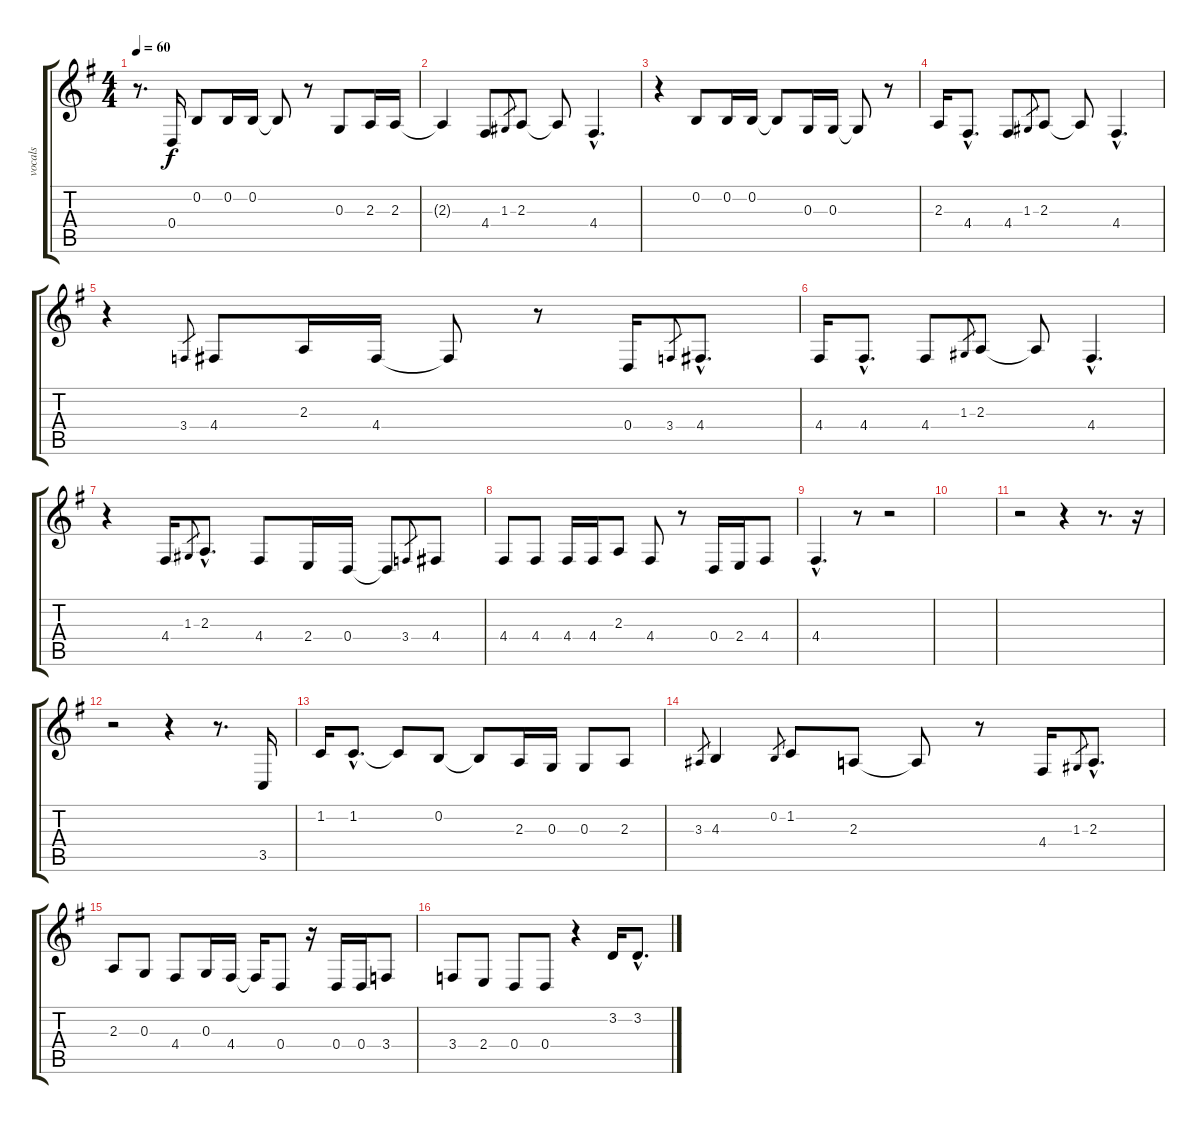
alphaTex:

\track ("vocals" "vocals") {instrument altosax}
\staff {score tabs}
\tuning (E4 B3 G3 D3 A2 E2) {hide}
\ts (4 4)
\tempo 60
\clef g2
\ks g
r.8{d dy f} 0.4.16 0.2.8 0.2.16 0.2.16 0.2{t}.8 r.8 0.3.8 2.3.16 2.3.16 |
2.3{t}.4 4.4.8 1.3.8{gr} 2.3.8 2.3{t}.8 4.4{hac}.4{d} |
r.4 0.2.8 0.2.16 0.2.16 0.2{t}.8 0.3.16 0.3.16 0.3{t}.8 r.8 |
2.3.16 4.4{hac}.8{d} 4.4.8 1.3.8{gr} 2.3.8 2.3{t}.8 4.4{hac}.4{d} |
r.4 3.4.8{gr} 4.4.8 2.3.16 4.4.16 4.4{t}.8 r.8 0.4.16 3.4.8{gr} 4.4{hac}.8{d} |
4.4.16 4.4{hac}.8{d} 4.4.8 1.3.8{gr} 2.3.8 2.3{t}.8 4.4{hac}.4{d} |
r.4 4.4.16 1.3.8{gr} 2.3{hac}.8{d} 4.4.8 2.4.16 0.4.16 0.4{t}.8 3.4.8{gr} 4.4.8 |
4.4.8 4.4.8 4.4.16 4.4.16 2.3.8 4.4.8 r.8 0.4.16 2.4.16 4.4.8 |
4.4{hac}.4{d} r.8 r.2 |
|
r.2 r.4 r.8{d} r.16 |
r.2 r.4 r.8{d} 3.5.16 |
1.2.16 1.2{hac}.8{d} 1.2{t}.8 0.2.8 0.2{t}.8 2.3.16 0.3.16 0.3.8 2.3.8 |
3.3.8{gr} 4.3.4 0.2.8{gr} 1.2.8 2.3.8 2.3{t}.8 r.8 4.4.16 1.3.8{gr} 2.3{hac}.8{d} |
2.3.8 0.3.8 4.4.8 0.3.16 4.4.16 4.4{t}.16 0.4.8 r.16 0.4.16 0.4.16 3.4.8 |
3.4.8 2.4.8 0.4.8 0.4.8 r.4 3.2.16 3.2{hac}.8{d}
